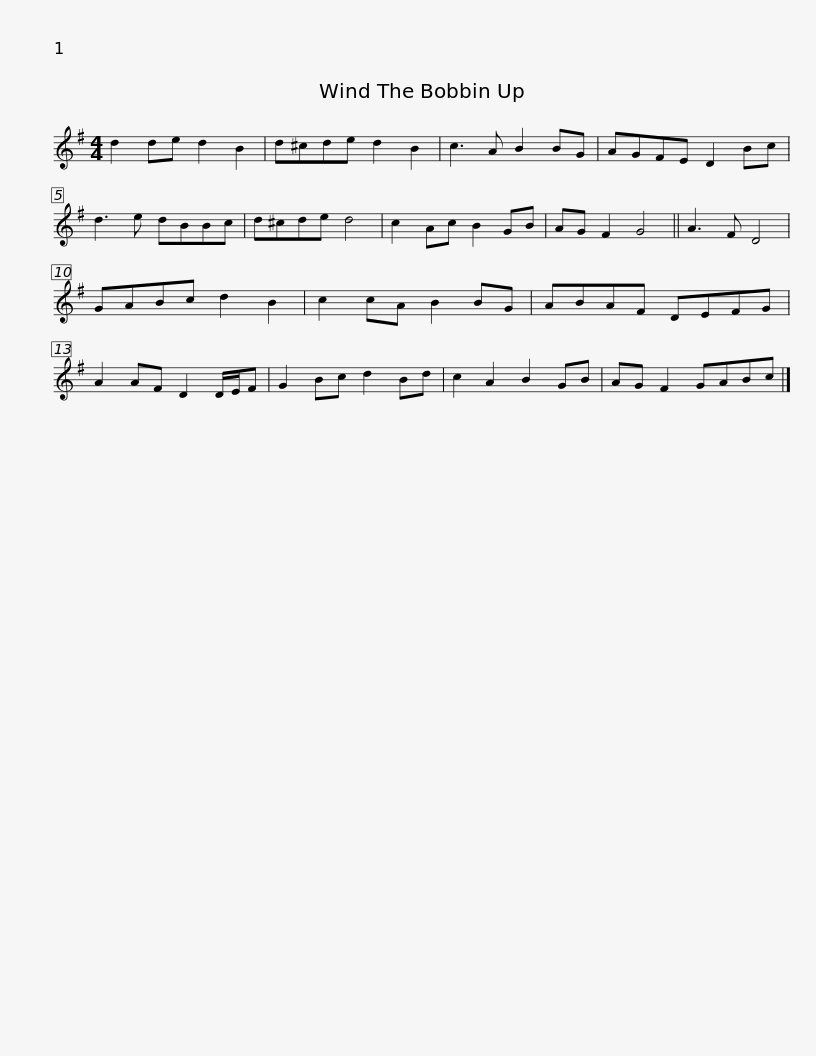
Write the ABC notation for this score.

X:1
L:1/8
M:4/4
I:linebreak $
K:G
V:1 treble
V:1
 d2 de d2 B2 | d^cde d2 B2 | c3 A B2 BG | AGFE D2 Bc | d3 e dBBc | %5
 d^cde d4 | c2 Ac B2 GB |$ AG F2 G4 || A3 F D4 | GABc d2 B2 | %10
 c2 cA B2 BG | ABAF DEFG | A2 AF D2 D/E/F | G2 Bc d2 Bd |$ c2 A2 B2 GB | %15
 AG F2 GABc |] %16
